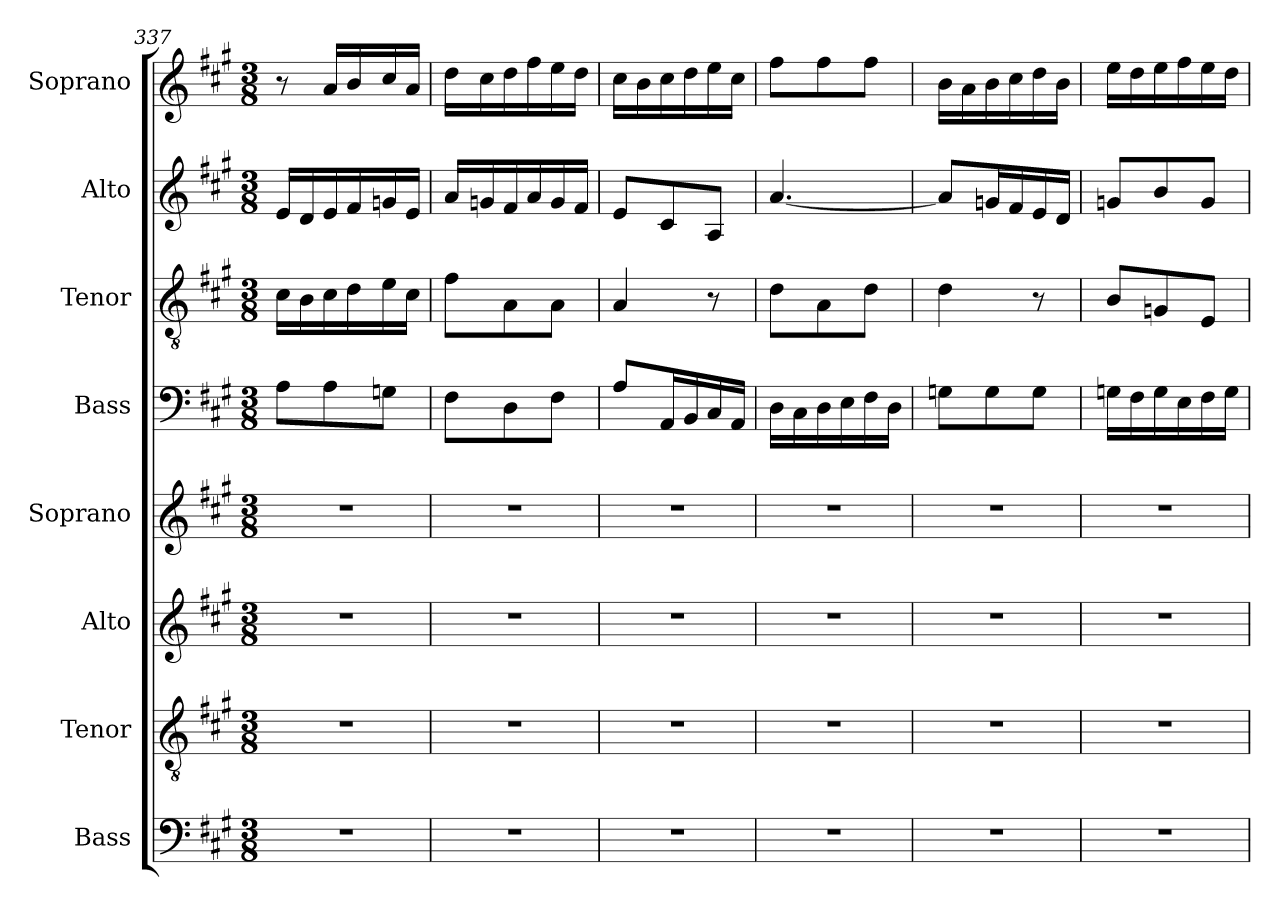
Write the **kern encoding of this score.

**kern	**kern	**kern	**kern	**kern	**kern	**kern	**kern
*part8	*part7	*part6	*part5	*part4	*part3	*part2	*part1
*staff8	*staff7	*staff6	*staff5	*staff4	*staff3	*staff2	*staff1
*I"Bass	*I"Tenor	*I"Alto	*I"Soprano	*I"Bass	*I"Tenor	*I"Alto	*I"Soprano
*clefF4	*clefGv2	*clefG2	*clefG2	*clefF4	*clefGv2	*clefG2	*clefG2
*k[f#c#g#]	*k[f#c#g#]	*k[f#c#g#]	*k[f#c#g#]	*k[f#c#g#]	*k[f#c#g#]	*k[f#c#g#]	*k[f#c#g#]
*A:	*A:	*A:	*A:	*A:	*A:	*A:	*A:
*M3/8	*M3/8	*M3/8	*M3/8	*M3/8	*M3/8	*M3/8	*M3/8
=337	=337	=337	=337	=337	=337	=337	=337
4.r	4.r	4.r	4.r	8A\L	16c#\LL	16e/LL	8r
.	.	.	.	.	16B\	16d/	.
.	.	.	.	8A\	16c#\	16e/	16a/LL
.	.	.	.	.	16d\	16f#/	16b/
.	.	.	.	8Gn\J	16e\	16gn/	16cc#/
.	.	.	.	.	16c#\JJ	16e/JJ	16a/JJ
=338	=338	=338	=338	=338	=338	=338	=338
4.r	4.r	4.r	4.r	8F#\L	8f#\L	16a/LL	16dd\LL
.	.	.	.	.	.	16gn/	16cc#\
.	.	.	.	8D\	8A\	16f#/	16dd\
.	.	.	.	.	.	16a/	16ff#\
.	.	.	.	8F#\J	8A\J	16g/	16ee\
.	.	.	.	.	.	16f#/JJ	16dd\JJ
=339	=339	=339	=339	=339	=339	=339	=339
4.r	4.r	4.r	4.r	8A/L	4A/	8e/L	16cc#\LL
.	.	.	.	.	.	.	16b\
.	.	.	.	16AA/L	.	8c#/	16cc#\
.	.	.	.	16BB/	.	.	16dd\
.	.	.	.	16C#/	8r	8A/J	16ee\
.	.	.	.	16AA/JJ	.	.	16cc#\JJ
=340	=340	=340	=340	=340	=340	=340	=340
4.r	4.r	4.r	4.r	16D\LL	8d\L	[>4.a/	8ff#\L
.	.	.	.	16C#\	.	.	.
.	.	.	.	16D\	8A\	.	8ff#\
.	.	.	.	16E\	.	.	.
.	.	.	.	16F#\	8d\J	.	8ff#\J
.	.	.	.	16D\JJ	.	.	.
=341	=341	=341	=341	=341	=341	=341	=341
4.r	4.r	4.r	4.r	8Gn\L	4d\	8a/L]	16b\LL
.	.	.	.	.	.	.	16a\
.	.	.	.	8G\	.	16gn/L	16b\
.	.	.	.	.	.	16f#/	16cc#\
.	.	.	.	8G\J	8r	16e/	16dd\
.	.	.	.	.	.	16d/JJ	16b\JJ
=342	=342	=342	=342	=342	=342	=342	=342
4.r	4.r	4.r	4.r	16Gn\LL	8B/L	8gn/L	16ee\LL
.	.	.	.	16F#\	.	.	16dd\
.	.	.	.	16G\	8Gn/	8b/	16ee\
.	.	.	.	16E\	.	.	16ff#\
.	.	.	.	16F#\	8E/J	8g/J	16ee\
.	.	.	.	16G\JJ	.	.	16dd\JJ
=	=	=	=	=	=	=	=
*-	*-	*-	*-	*-	*-	*-	*-
